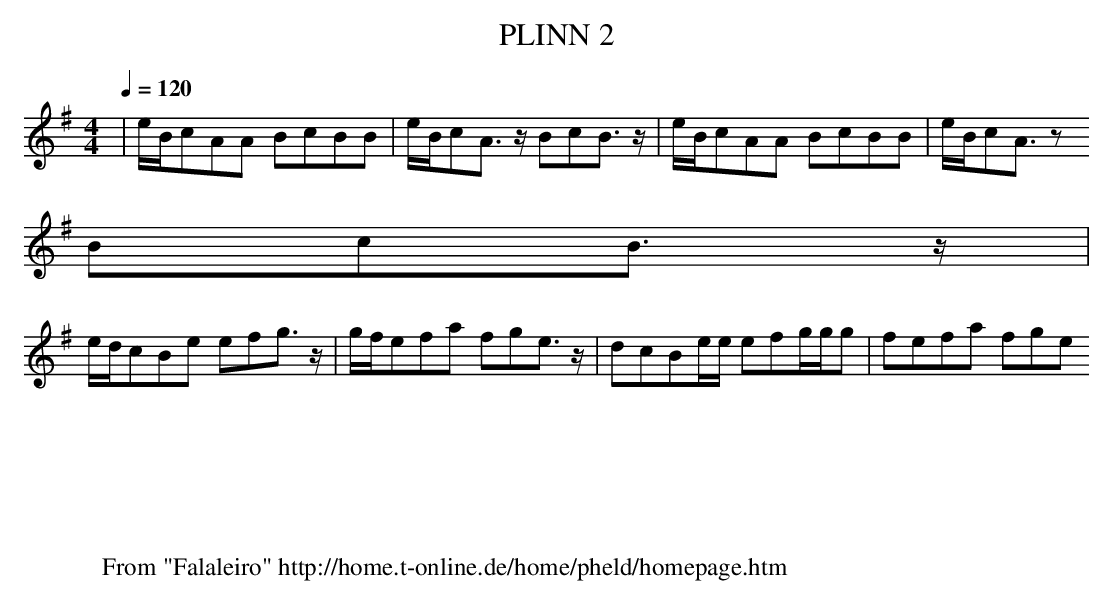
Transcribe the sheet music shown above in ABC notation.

X:1
T:PLINN 2
M:4/4
L:1/8
Q:1/4=120
K:G
|e/2B/2cAA BcBB|e/2B/2cA3/2 z/2 BcB3/2 z/2 |e/2B/2cAA BcBB|e/2B/2cA3/2 z
/2 BcB3/2 z/2 |
e/2d/2cBe efg3/2 z/2 |g/2f/2efa fge3/2 z/2 |dcBe/2e/2 efg/2g/2g|fefa fge
3/2|
W:
W: From "Falaleiro" http://home.t-online.de/home/pheld/homepage.htm
